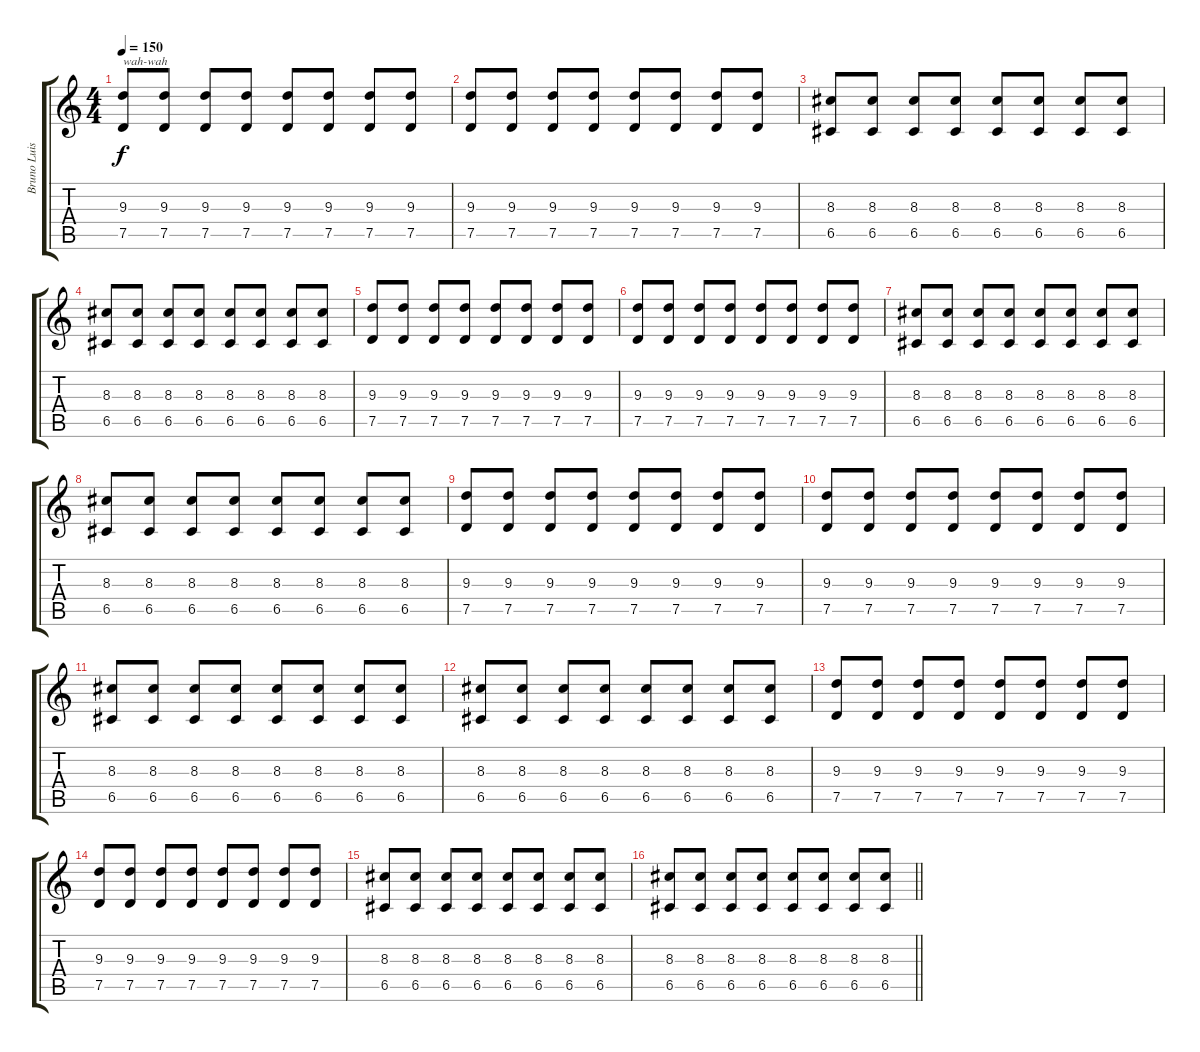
\track ("Bruno Luis" "Bruno Luis") {instrument distortionguitar}
\staff {score tabs}
\tuning (D4 A3 F3 C3 G2 D2) {hide}
\ts (4 4)
\tempo 150
\clef g2
\ks c
(9.3 7.5).8{txt "wah-wah" dy f volume 12} (9.3 7.5).8 (9.3 7.5).8 (9.3 7.5).8 (9.3 7.5).8 (9.3 7.5).8 (9.3 7.5).8 (9.3 7.5).8 |
(9.3 7.5).8 (9.3 7.5).8 (9.3 7.5).8 (9.3 7.5).8 (9.3 7.5).8 (9.3 7.5).8 (9.3 7.5).8 (9.3 7.5).8 |
(8.3 6.5).8 (8.3 6.5).8 (8.3 6.5).8 (8.3 6.5).8 (8.3 6.5).8 (8.3 6.5).8 (8.3 6.5).8 (8.3 6.5).8 |
(8.3 6.5).8 (8.3 6.5).8 (8.3 6.5).8 (8.3 6.5).8 (8.3 6.5).8 (8.3 6.5).8 (8.3 6.5).8 (8.3 6.5).8 |
(9.3 7.5).8 (9.3 7.5).8 (9.3 7.5).8 (9.3 7.5).8 (9.3 7.5).8 (9.3 7.5).8 (9.3 7.5).8 (9.3 7.5).8 |
(9.3 7.5).8 (9.3 7.5).8 (9.3 7.5).8 (9.3 7.5).8 (9.3 7.5).8 (9.3 7.5).8 (9.3 7.5).8 (9.3 7.5).8 |
(8.3 6.5).8 (8.3 6.5).8 (8.3 6.5).8 (8.3 6.5).8 (8.3 6.5).8 (8.3 6.5).8 (8.3 6.5).8 (8.3 6.5).8 |
(8.3 6.5).8 (8.3 6.5).8 (8.3 6.5).8 (8.3 6.5).8 (8.3 6.5).8 (8.3 6.5).8 (8.3 6.5).8 (8.3 6.5).8 |
(9.3 7.5).8 (9.3 7.5).8 (9.3 7.5).8 (9.3 7.5).8 (9.3 7.5).8 (9.3 7.5).8 (9.3 7.5).8 (9.3 7.5).8 |
(9.3 7.5).8 (9.3 7.5).8 (9.3 7.5).8 (9.3 7.5).8 (9.3 7.5).8 (9.3 7.5).8 (9.3 7.5).8 (9.3 7.5).8 |
(8.3 6.5).8 (8.3 6.5).8 (8.3 6.5).8 (8.3 6.5).8 (8.3 6.5).8 (8.3 6.5).8 (8.3 6.5).8 (8.3 6.5).8 |
(8.3 6.5).8 (8.3 6.5).8 (8.3 6.5).8 (8.3 6.5).8 (8.3 6.5).8 (8.3 6.5).8 (8.3 6.5).8 (8.3 6.5).8 |
(9.3 7.5).8 (9.3 7.5).8 (9.3 7.5).8 (9.3 7.5).8 (9.3 7.5).8 (9.3 7.5).8 (9.3 7.5).8 (9.3 7.5).8 |
(9.3 7.5).8 (9.3 7.5).8 (9.3 7.5).8 (9.3 7.5).8 (9.3 7.5).8 (9.3 7.5).8 (9.3 7.5).8 (9.3 7.5).8 |
(8.3 6.5).8 (8.3 6.5).8 (8.3 6.5).8 (8.3 6.5).8 (8.3 6.5).8 (8.3 6.5).8 (8.3 6.5).8 (8.3 6.5).8 |
\barLineRight lightlight
(8.3 6.5).8 (8.3 6.5).8 (8.3 6.5).8 (8.3 6.5).8 (8.3 6.5).8 (8.3 6.5).8 (8.3 6.5).8 (8.3 6.5).8
